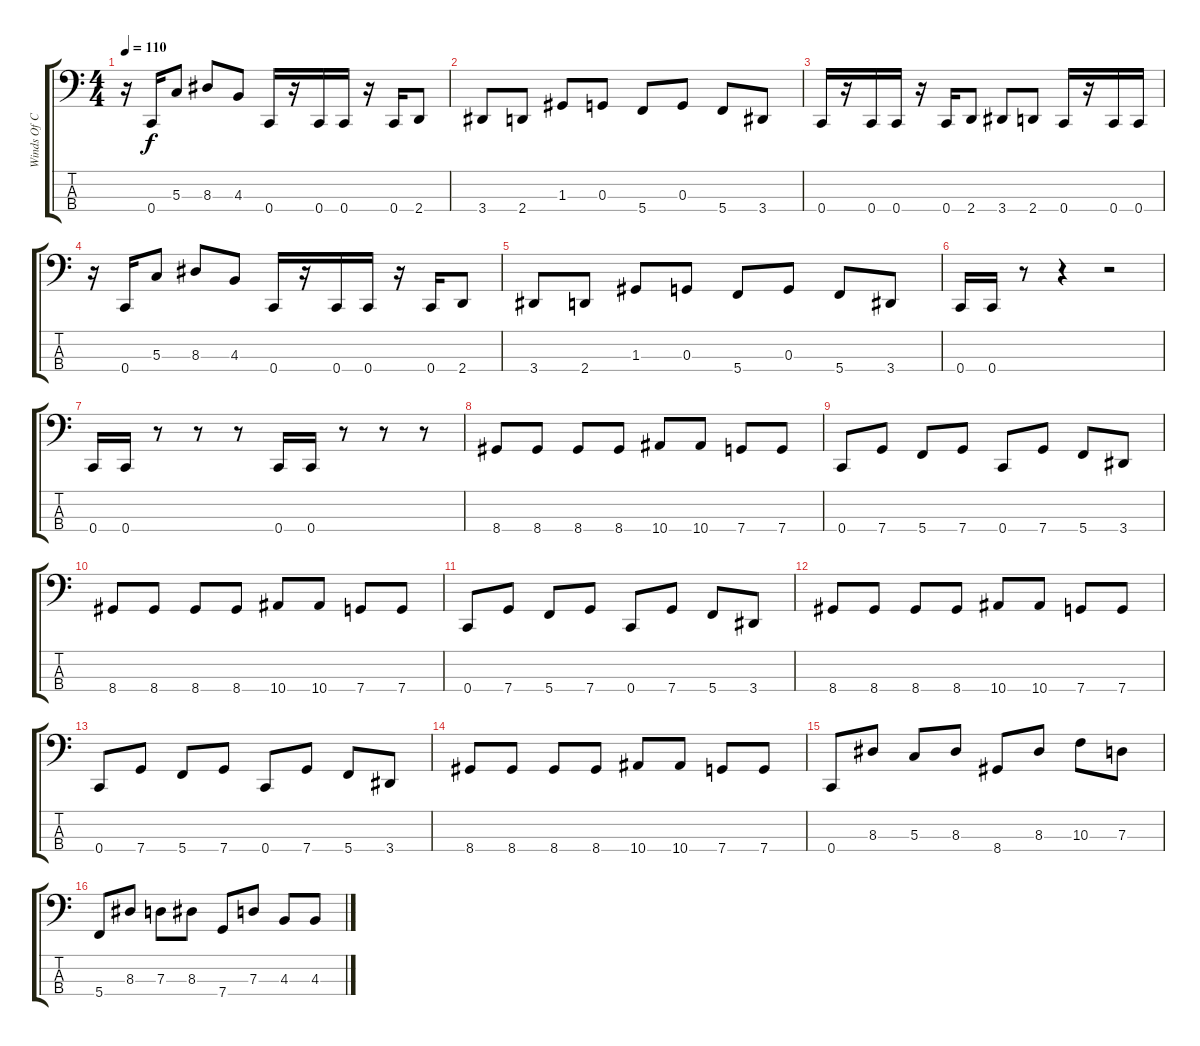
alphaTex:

\track ("Winds Of Connor" "Winds Of C") {instrument electricbassfinger}
\staff {score tabs}
\tuning (F2 C2 G1 C1) {hide}
\ts (4 4)
\tempo 110
\clef f4
\ks c
r.16{dy f} 0.4.16 5.3.8 8.3.8 4.3.8 0.4.16 r.16 0.4.16 0.4.16 r.16 0.4.16 2.4.8 |
3.4.8 2.4.8 1.3.8 0.3.8 5.4.8 0.3.8 5.4.8 3.4.8 |
0.4.16 r.16 0.4.16 0.4.16 r.16 0.4.16 2.4.8 3.4.8 2.4.8 0.4.16 r.16 0.4.16 0.4.16 |
r.16 0.4.16 5.3.8 8.3.8 4.3.8 0.4.16 r.16 0.4.16 0.4.16 r.16 0.4.16 2.4.8 |
3.4.8 2.4.8 1.3.8 0.3.8 5.4.8 0.3.8 5.4.8 3.4.8 |
0.4.16 0.4.16 r.8 r.4 r.2 |
0.4.16 0.4.16 r.8 r.8 r.8 0.4.16 0.4.16 r.8 r.8 r.8 |
8.4.8 8.4.8 8.4.8 8.4.8 10.4.8 10.4.8 7.4.8 7.4.8 |
0.4.8 7.4.8 5.4.8 7.4.8 0.4.8 7.4.8 5.4.8 3.4.8 |
8.4.8 8.4.8 8.4.8 8.4.8 10.4.8 10.4.8 7.4.8 7.4.8 |
0.4.8 7.4.8 5.4.8 7.4.8 0.4.8 7.4.8 5.4.8 3.4.8 |
8.4.8 8.4.8 8.4.8 8.4.8 10.4.8 10.4.8 7.4.8 7.4.8 |
0.4.8 7.4.8 5.4.8 7.4.8 0.4.8 7.4.8 5.4.8 3.4.8 |
8.4.8 8.4.8 8.4.8 8.4.8 10.4.8 10.4.8 7.4.8 7.4.8 |
0.4.8 8.3.8 5.3.8 8.3.8 8.4.8 8.3.8 10.3.8 7.3.8 |
5.4.8 8.3.8 7.3.8 8.3.8 7.4.8 7.3.8 4.3.8 4.3.8
